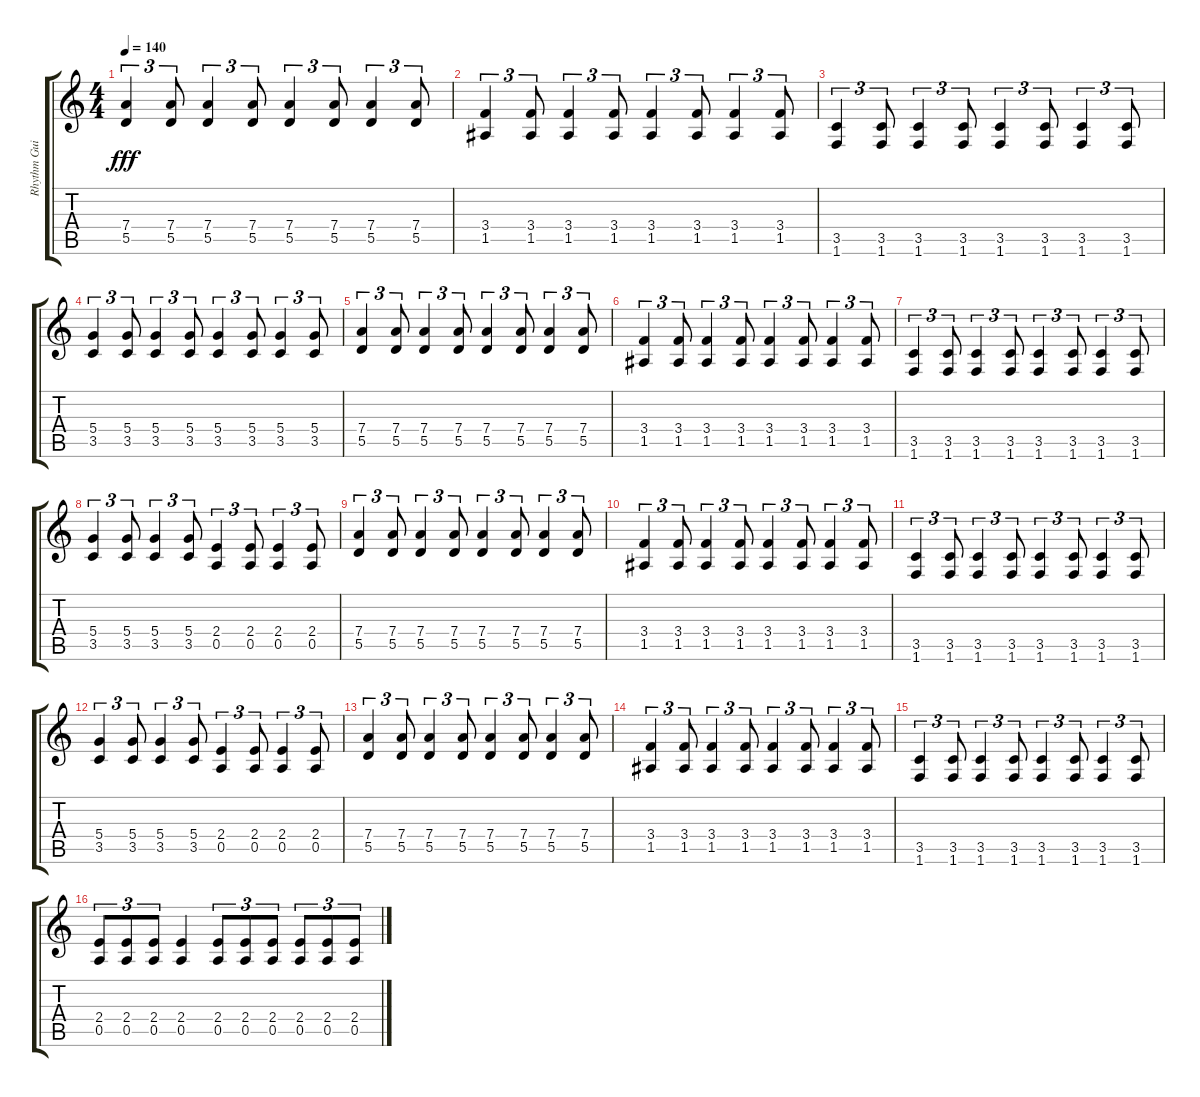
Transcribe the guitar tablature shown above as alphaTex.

\track ("Rhythm Guitar" "Rhythm Gui") {instrument overdrivenguitar}
\staff {score tabs}
\tuning (E4 B3 G3 D3 A2 E2) {hide}
\ts (4 4)
\tempo 140
\clef g2
\ks c
(7.4 5.5).4{tu (3 2) dy fff} (7.4 5.5).8{tu (3 2)} (7.4 5.5).4{tu (3 2)} (7.4 5.5).8{tu (3 2)} (7.4 5.5).4{tu (3 2)} (7.4 5.5).8{tu (3 2)} (7.4 5.5).4{tu (3 2)} (7.4 5.5).8{tu (3 2)} |
(3.4 1.5).4{tu (3 2)} (3.4 1.5).8{tu (3 2)} (3.4 1.5).4{tu (3 2)} (3.4 1.5).8{tu (3 2)} (3.4 1.5).4{tu (3 2)} (3.4 1.5).8{tu (3 2)} (3.4 1.5).4{tu (3 2)} (3.4 1.5).8{tu (3 2)} |
(3.5 1.6).4{tu (3 2)} (3.5 1.6).8{tu (3 2)} (3.5 1.6).4{tu (3 2)} (3.5 1.6).8{tu (3 2)} (3.5 1.6).4{tu (3 2)} (3.5 1.6).8{tu (3 2)} (3.5 1.6).4{tu (3 2)} (3.5 1.6).8{tu (3 2)} |
(5.4 3.5).4{tu (3 2)} (5.4 3.5).8{tu (3 2)} (5.4 3.5).4{tu (3 2)} (5.4 3.5).8{tu (3 2)} (5.4 3.5).4{tu (3 2)} (5.4 3.5).8{tu (3 2)} (5.4 3.5).4{tu (3 2)} (5.4 3.5).8{tu (3 2)} |
(7.4 5.5).4{tu (3 2)} (7.4 5.5).8{tu (3 2)} (7.4 5.5).4{tu (3 2)} (7.4 5.5).8{tu (3 2)} (7.4 5.5).4{tu (3 2)} (7.4 5.5).8{tu (3 2)} (7.4 5.5).4{tu (3 2)} (7.4 5.5).8{tu (3 2)} |
(3.4 1.5).4{tu (3 2)} (3.4 1.5).8{tu (3 2)} (3.4 1.5).4{tu (3 2)} (3.4 1.5).8{tu (3 2)} (3.4 1.5).4{tu (3 2)} (3.4 1.5).8{tu (3 2)} (3.4 1.5).4{tu (3 2)} (3.4 1.5).8{tu (3 2)} |
(3.5 1.6).4{tu (3 2)} (3.5 1.6).8{tu (3 2)} (3.5 1.6).4{tu (3 2)} (3.5 1.6).8{tu (3 2)} (3.5 1.6).4{tu (3 2)} (3.5 1.6).8{tu (3 2)} (3.5 1.6).4{tu (3 2)} (3.5 1.6).8{tu (3 2)} |
(5.4 3.5).4{tu (3 2)} (5.4 3.5).8{tu (3 2)} (5.4 3.5).4{tu (3 2)} (5.4 3.5).8{tu (3 2)} (2.4 0.5).4{tu (3 2)} (2.4 0.5).8{tu (3 2)} (2.4 0.5).4{tu (3 2)} (2.4 0.5).8{tu (3 2)} |
(7.4 5.5).4{tu (3 2)} (7.4 5.5).8{tu (3 2)} (7.4 5.5).4{tu (3 2)} (7.4 5.5).8{tu (3 2)} (7.4 5.5).4{tu (3 2)} (7.4 5.5).8{tu (3 2)} (7.4 5.5).4{tu (3 2)} (7.4 5.5).8{tu (3 2)} |
(3.4 1.5).4{tu (3 2)} (3.4 1.5).8{tu (3 2)} (3.4 1.5).4{tu (3 2)} (3.4 1.5).8{tu (3 2)} (3.4 1.5).4{tu (3 2)} (3.4 1.5).8{tu (3 2)} (3.4 1.5).4{tu (3 2)} (3.4 1.5).8{tu (3 2)} |
(3.5 1.6).4{tu (3 2)} (3.5 1.6).8{tu (3 2)} (3.5 1.6).4{tu (3 2)} (3.5 1.6).8{tu (3 2)} (3.5 1.6).4{tu (3 2)} (3.5 1.6).8{tu (3 2)} (3.5 1.6).4{tu (3 2)} (3.5 1.6).8{tu (3 2)} |
(5.4 3.5).4{tu (3 2)} (5.4 3.5).8{tu (3 2)} (5.4 3.5).4{tu (3 2)} (5.4 3.5).8{tu (3 2)} (2.4 0.5).4{tu (3 2)} (2.4 0.5).8{tu (3 2)} (2.4 0.5).4{tu (3 2)} (2.4 0.5).8{tu (3 2)} |
(7.4 5.5).4{tu (3 2)} (7.4 5.5).8{tu (3 2)} (7.4 5.5).4{tu (3 2)} (7.4 5.5).8{tu (3 2)} (7.4 5.5).4{tu (3 2)} (7.4 5.5).8{tu (3 2)} (7.4 5.5).4{tu (3 2)} (7.4 5.5).8{tu (3 2)} |
(3.4 1.5).4{tu (3 2)} (3.4 1.5).8{tu (3 2)} (3.4 1.5).4{tu (3 2)} (3.4 1.5).8{tu (3 2)} (3.4 1.5).4{tu (3 2)} (3.4 1.5).8{tu (3 2)} (3.4 1.5).4{tu (3 2)} (3.4 1.5).8{tu (3 2)} |
(3.5 1.6).4{tu (3 2)} (3.5 1.6).8{tu (3 2)} (3.5 1.6).4{tu (3 2)} (3.5 1.6).8{tu (3 2)} (3.5 1.6).4{tu (3 2)} (3.5 1.6).8{tu (3 2)} (3.5 1.6).4{tu (3 2)} (3.5 1.6).8{tu (3 2)} |
(2.4 0.5).8{tu (3 2)} (2.4 0.5).8{tu (3 2)} (2.4 0.5).8{tu (3 2)} (2.4 0.5).4 (2.4 0.5).8{tu (3 2)} (2.4 0.5).8{tu (3 2)} (2.4 0.5).8{tu (3 2)} (2.4 0.5).8{tu (3 2)} (2.4 0.5).8{tu (3 2)} (2.4 0.5).8{tu (3 2)}
